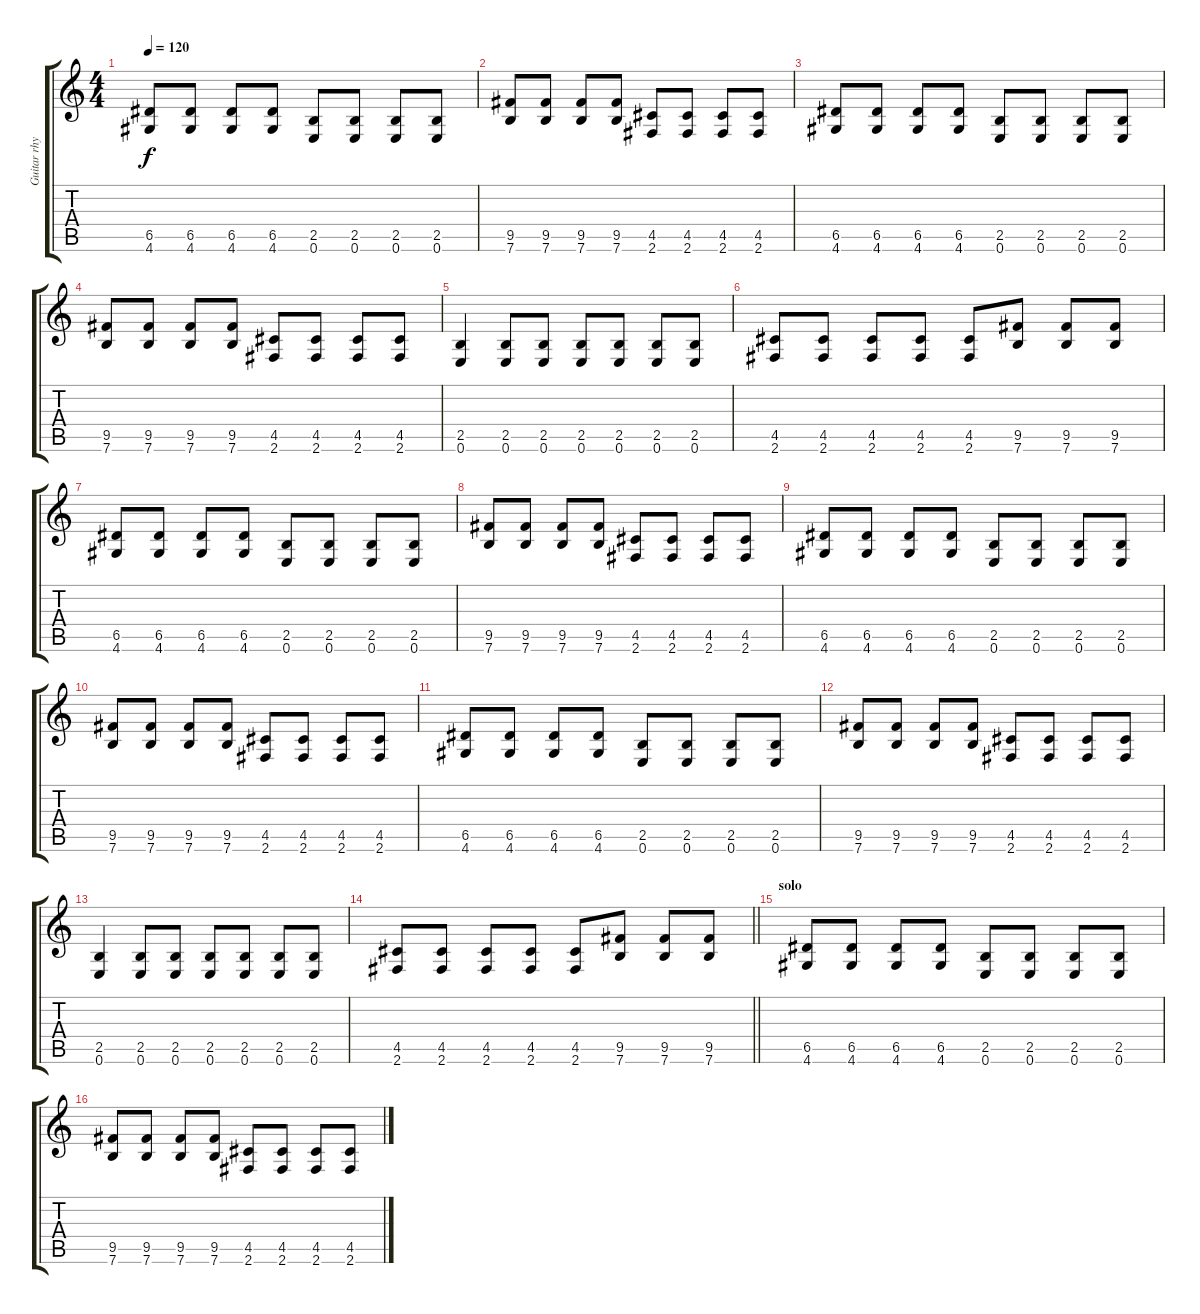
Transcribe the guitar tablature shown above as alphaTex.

\track ("Guitar rhythm" "Guitar rhy") {instrument overdrivenguitar}
\staff {score tabs}
\tuning (E4 B3 G3 D3 A2 E2) {hide}
\ts (4 4)
\tempo 120
\clef g2
\ks c
(6.5 4.6).8{dy f} (6.5 4.6).8 (6.5 4.6).8 (6.5 4.6).8 (2.5 0.6).8 (2.5 0.6).8 (2.5 0.6).8 (2.5 0.6).8 |
(9.5 7.6).8 (9.5 7.6).8 (9.5 7.6).8 (9.5 7.6).8 (4.5 2.6).8 (4.5 2.6).8 (4.5 2.6).8 (4.5 2.6).8 |
(6.5 4.6).8 (6.5 4.6).8 (6.5 4.6).8 (6.5 4.6).8 (2.5 0.6).8 (2.5 0.6).8 (2.5 0.6).8 (2.5 0.6).8 |
(9.5 7.6).8 (9.5 7.6).8 (9.5 7.6).8 (9.5 7.6).8 (4.5 2.6).8 (4.5 2.6).8 (4.5 2.6).8 (4.5 2.6).8 |
(2.5 0.6).4 (2.5 0.6).8 (2.5 0.6).8 (2.5 0.6).8 (2.5 0.6).8 (2.5 0.6).8 (2.5 0.6).8 |
(4.5 2.6).8 (4.5 2.6).8 (4.5 2.6).8 (4.5 2.6).8 (4.5 2.6).8 (9.5 7.6).8 (9.5 7.6).8 (9.5 7.6).8 |
(6.5 4.6).8 (6.5 4.6).8 (6.5 4.6).8 (6.5 4.6).8 (2.5 0.6).8 (2.5 0.6).8 (2.5 0.6).8 (2.5 0.6).8 |
(9.5 7.6).8 (9.5 7.6).8 (9.5 7.6).8 (9.5 7.6).8 (4.5 2.6).8 (4.5 2.6).8 (4.5 2.6).8 (4.5 2.6).8 |
(6.5 4.6).8 (6.5 4.6).8 (6.5 4.6).8 (6.5 4.6).8 (2.5 0.6).8 (2.5 0.6).8 (2.5 0.6).8 (2.5 0.6).8 |
(9.5 7.6).8 (9.5 7.6).8 (9.5 7.6).8 (9.5 7.6).8 (4.5 2.6).8 (4.5 2.6).8 (4.5 2.6).8 (4.5 2.6).8 |
(6.5 4.6).8 (6.5 4.6).8 (6.5 4.6).8 (6.5 4.6).8 (2.5 0.6).8 (2.5 0.6).8 (2.5 0.6).8 (2.5 0.6).8 |
(9.5 7.6).8 (9.5 7.6).8 (9.5 7.6).8 (9.5 7.6).8 (4.5 2.6).8 (4.5 2.6).8 (4.5 2.6).8 (4.5 2.6).8 |
(2.5 0.6).4 (2.5 0.6).8 (2.5 0.6).8 (2.5 0.6).8 (2.5 0.6).8 (2.5 0.6).8 (2.5 0.6).8 |
\barLineRight lightlight
(4.5 2.6).8 (4.5 2.6).8 (4.5 2.6).8 (4.5 2.6).8 (4.5 2.6).8 (9.5 7.6).8 (9.5 7.6).8 (9.5 7.6).8 |
\section ("" "solo")
(6.5 4.6).8 (6.5 4.6).8 (6.5 4.6).8 (6.5 4.6).8 (2.5 0.6).8 (2.5 0.6).8 (2.5 0.6).8 (2.5 0.6).8 |
(9.5 7.6).8 (9.5 7.6).8 (9.5 7.6).8 (9.5 7.6).8 (4.5 2.6).8 (4.5 2.6).8 (4.5 2.6).8 (4.5 2.6).8
